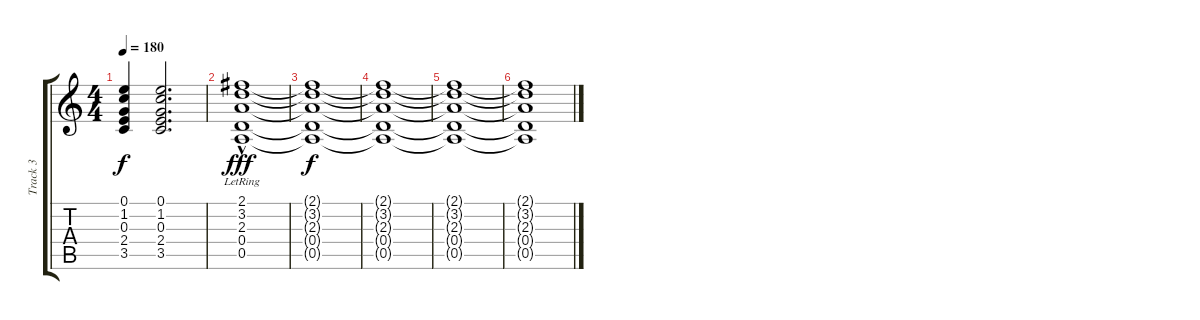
\track ("Track 3" "Track 3") {instrument overdrivenguitar}
\staff {score tabs}
\tuning (E4 B3 G3 D3 A2 E2) {hide}
\ts (4 4)
\tempo 180
\clef g2
\ks c
(0.1{t} 1.2{t} 0.3{t} 2.4{t} 3.5{t}).4{dy f} (0.1 1.2 0.3 2.4 3.5).2{d} |
(2.1{hac lr} 3.2{hac lr} 2.3{hac lr} 0.4{hac lr} 0.5{hac lr}).1{dy fff} |
(2.1{t} 3.2{t} 2.3{t} 0.4{t} 0.5{t}).1{dy f} |
(2.1{t} 3.2{t} 2.3{t} 0.4{t} 0.5{t}).1 |
(2.1{t} 3.2{t} 2.3{t} 0.4{t} 0.5{t}).1 |
(2.1{t} 3.2{t} 2.3{t} 0.4{t} 0.5{t}).1
